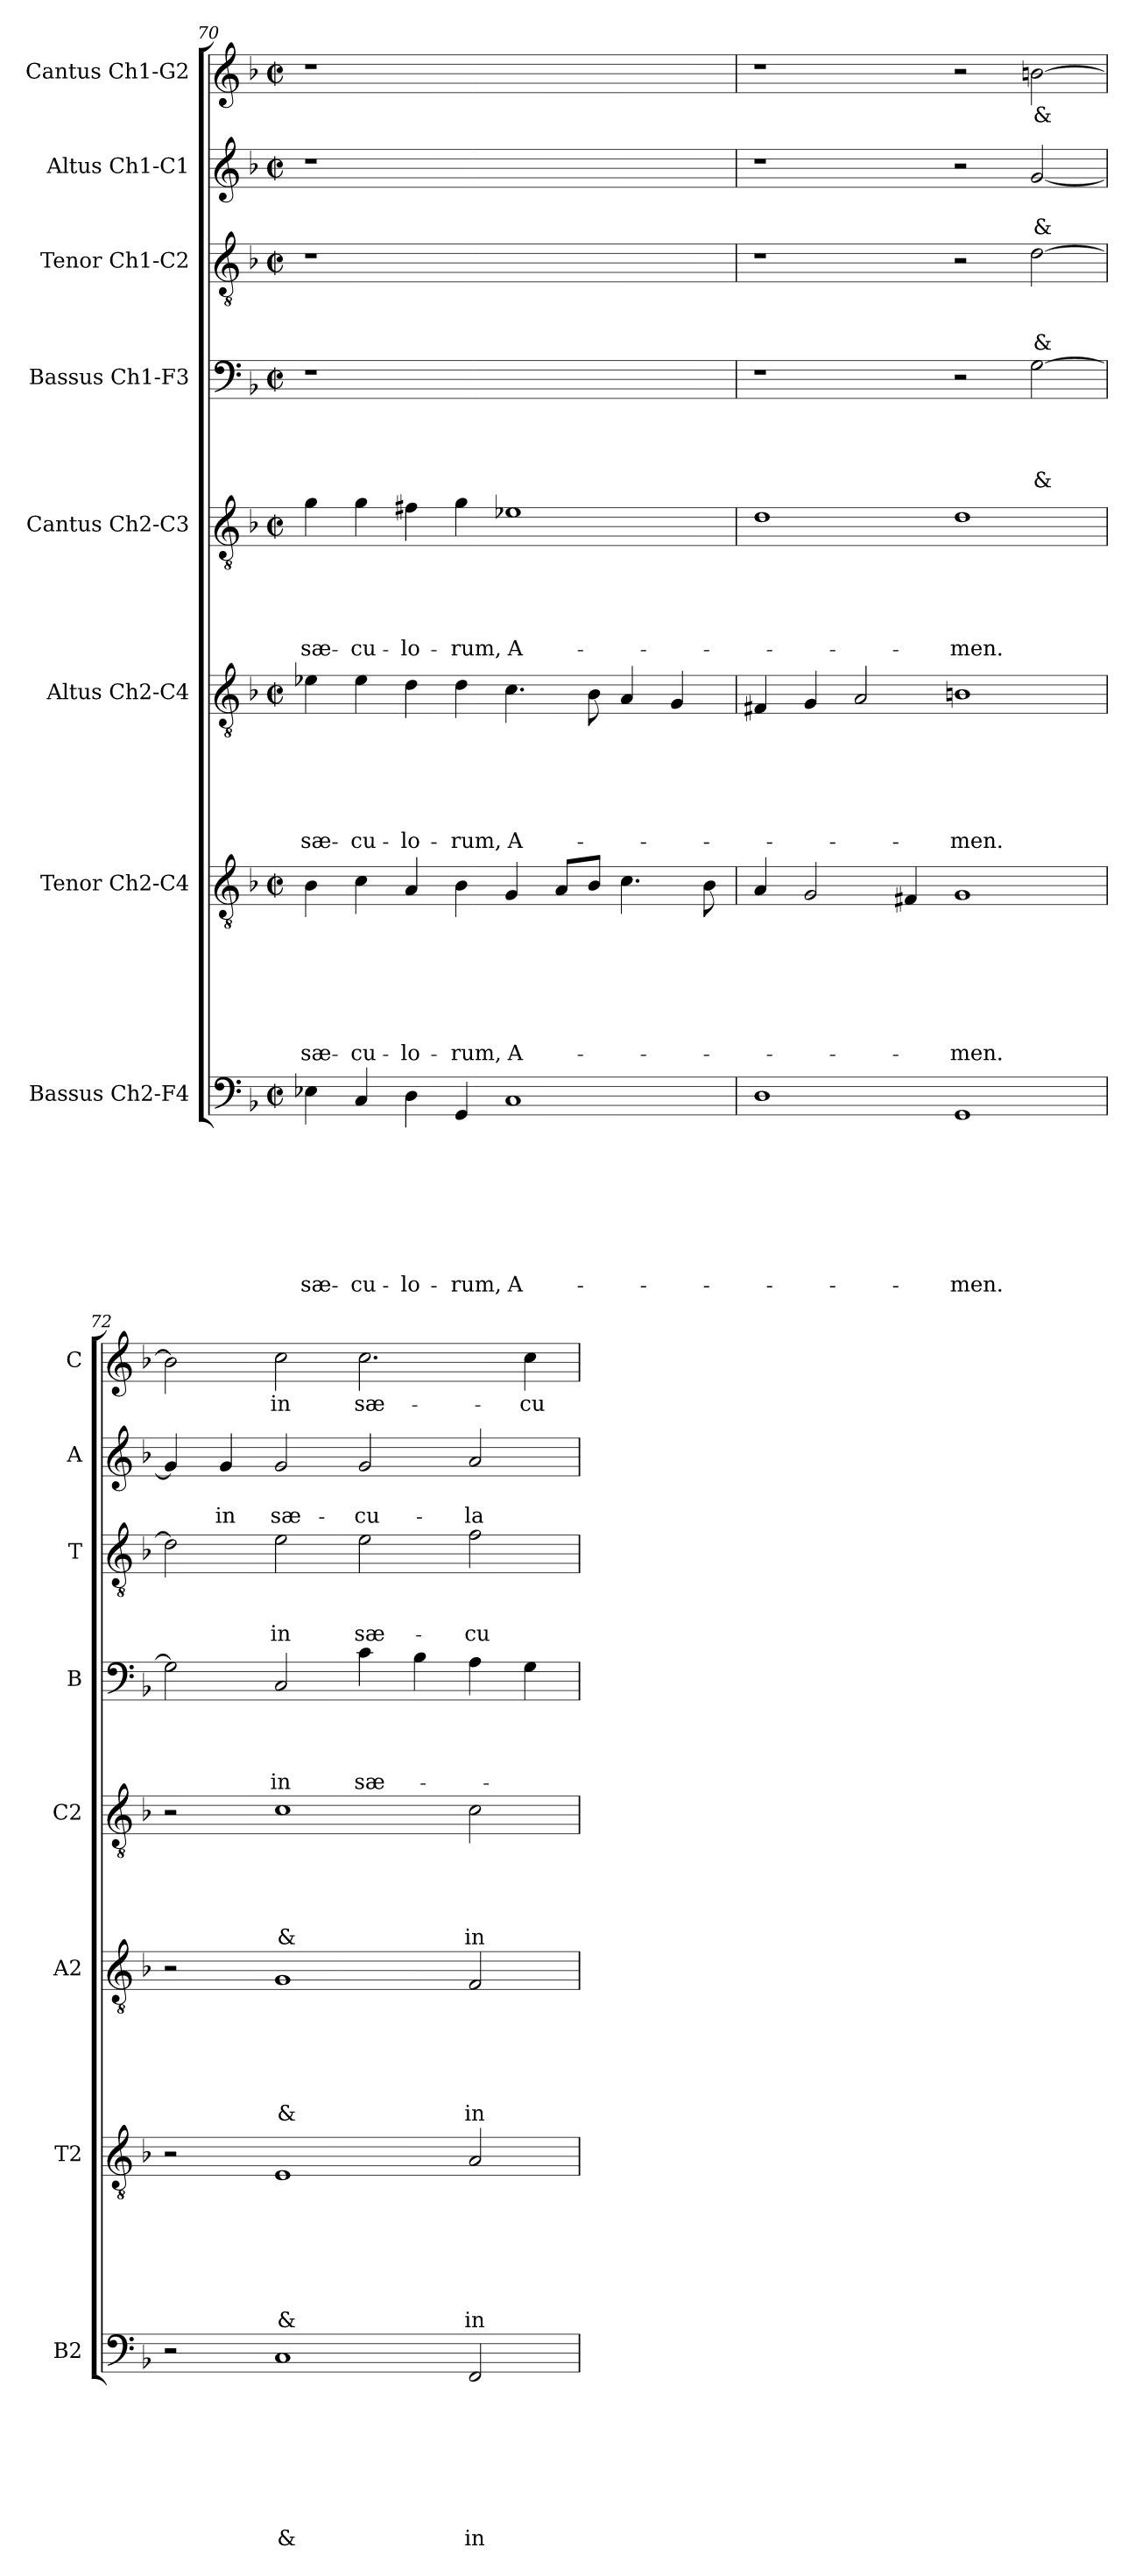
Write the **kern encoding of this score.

**kern	**text	**text	**text	**text	**text	**text	**text	**text	**kern	**text	**text	**text	**text	**text	**text	**text	**kern	**text	**text	**text	**text	**text	**text	**kern	**text	**text	**text	**text	**text	**kern	**text	**text	**text	**text	**kern	**text	**text	**text	**kern	**text	**text	**kern	**text
*part8	*part8	*part8	*part8	*part8	*part8	*part8	*part8	*part8	*part7	*part7	*part7	*part7	*part7	*part7	*part7	*part7	*part6	*part6	*part6	*part6	*part6	*part6	*part6	*part5	*part5	*part5	*part5	*part5	*part5	*part4	*part4	*part4	*part4	*part4	*part3	*part3	*part3	*part3	*part2	*part2	*part2	*part1	*part1
*staff8	*staff8	*staff8	*staff8	*staff8	*staff8	*staff8	*staff8	*staff8	*staff7	*staff7	*staff7	*staff7	*staff7	*staff7	*staff7	*staff7	*staff6	*staff6	*staff6	*staff6	*staff6	*staff6	*staff6	*staff5	*staff5	*staff5	*staff5	*staff5	*staff5	*staff4	*staff4	*staff4	*staff4	*staff4	*staff3	*staff3	*staff3	*staff3	*staff2	*staff2	*staff2	*staff1	*staff1
*I"Bassus Ch2-F4	*	*	*	*	*	*	*	*	*I"Tenor Ch2-C4	*	*	*	*	*	*	*	*I"Altus Ch2-C4	*	*	*	*	*	*	*I"Cantus Ch2-C3	*	*	*	*	*	*I"Bassus Ch1-F3	*	*	*	*	*I"Tenor Ch1-C2	*	*	*	*I"Altus Ch1-C1	*	*	*I"Cantus Ch1-G2	*
*I'B2	*	*	*	*	*	*	*	*	*I'T2	*	*	*	*	*	*	*	*I'A2	*	*	*	*	*	*	*I'C2	*	*	*	*	*	*I'B	*	*	*	*	*I'T	*	*	*	*I'A	*	*	*I'C	*
*clefF4	*	*	*	*	*	*	*	*	*clefGv2	*	*	*	*	*	*	*	*clefGv2	*	*	*	*	*	*	*clefGv2	*	*	*	*	*	*clefF4	*	*	*	*	*clefGv2	*	*	*	*clefG2	*	*	*clefG2	*
*k[b-]	*	*	*	*	*	*	*	*	*k[b-]	*	*	*	*	*	*	*	*k[b-]	*	*	*	*	*	*	*k[b-]	*	*	*	*	*	*k[b-]	*	*	*	*	*k[b-]	*	*	*	*k[b-]	*	*	*k[b-]	*
*F:	*	*	*	*	*	*	*	*	*F:	*	*	*	*	*	*	*	*F:	*	*	*	*	*	*	*F:	*	*	*	*	*	*F:	*	*	*	*	*F:	*	*	*	*F:	*	*	*F:	*
*M2/2	*	*	*	*	*	*	*	*	*M2/2	*	*	*	*	*	*	*	*M2/2	*	*	*	*	*	*	*M2/2	*	*	*	*	*	*M2/2	*	*	*	*	*M2/2	*	*	*	*M2/2	*	*	*M2/2	*
*met(c|)	*	*	*	*	*	*	*	*	*met(c|)	*	*	*	*	*	*	*	*met(c|)	*	*	*	*	*	*	*met(c|)	*	*	*	*	*	*met(c|)	*	*	*	*	*met(c|)	*	*	*	*met(c|)	*	*	*met(c|)	*
=70	=70	=70	=70	=70	=70	=70	=70	=70	=70	=70	=70	=70	=70	=70	=70	=70	=70	=70	=70	=70	=70	=70	=70	=70	=70	=70	=70	=70	=70	=70	=70	=70	=70	=70	=70	=70	=70	=70	=70	=70	=70	=70	=70
!	!	!	!	!	!	!	!	!LO:LY:b	!	!	!	!	!	!	!	!LO:LY:b	!	!	!	!	!	!	!LO:LY:b	!	!	!	!	!	!LO:LY:b	!	!	!	!	!	!	!	!	!	!	!	!	!	!
4E-X\	.	.	.	.	.	.	.	sæ-	4B-\	.	.	.	.	.	.	sæ-	4e-X\	.	.	.	.	.	sæ-	4g\	.	.	.	.	sæ-	1r	.	.	.	.	1r	.	.	.	1r	.	.	1r	.
!	!	!	!	!	!	!	!	!LO:LY:b	!	!	!	!	!	!	!	!LO:LY:b	!	!	!	!	!	!	!LO:LY:b	!	!	!	!	!	!LO:LY:b	!	!	!	!	!	!	!	!	!	!	!	!	!	!
4C/	.	.	.	.	.	.	.	-cu-	4c\	.	.	.	.	.	.	-cu-	4e-\	.	.	.	.	.	-cu-	4g\	.	.	.	.	-cu-	.	.	.	.	.	.	.	.	.	.	.	.	.	.
!	!	!	!	!	!	!	!	!LO:LY:b	!	!	!	!	!	!	!	!LO:LY:b	!	!	!	!	!	!	!LO:LY:b	!	!	!	!	!	!LO:LY:b	!	!	!	!	!	!	!	!	!	!	!	!	!	!
4D\	.	.	.	.	.	.	.	-lo-	4A/	.	.	.	.	.	.	-lo-	4d\	.	.	.	.	.	-lo-	4f#X\	.	.	.	.	-lo-	.	.	.	.	.	.	.	.	.	.	.	.	.	.
!	!	!	!	!	!	!	!	!LO:LY:b	!	!	!	!	!	!	!	!LO:LY:b	!	!	!	!	!	!	!LO:LY:b	!	!	!	!	!	!LO:LY:b	!	!	!	!	!	!	!	!	!	!	!	!	!	!
4GG/	.	.	.	.	.	.	.	-rum,	4B-\	.	.	.	.	.	.	-rum,	4d\	.	.	.	.	.	-rum,	4g\	.	.	.	.	-rum,	.	.	.	.	.	.	.	.	.	.	.	.	.	.
!	!	!	!	!	!	!	!	!LO:LY:b	!	!	!	!	!	!	!	!LO:LY:b	!	!	!	!	!	!	!LO:LY:b	!	!	!	!	!	!LO:LY:b	!	!	!	!	!	!	!	!	!	!	!	!	!	!
1C	.	.	.	.	.	.	.	A-	4G/	.	.	.	.	.	.	A-	4.c\	.	.	.	.	.	A-	1e-X	.	.	.	.	A-	1ryy	.	.	.	.	1ryy	.	.	.	1ryy	.	.	1ryy	.
.	.	.	.	.	.	.	.	.	8A/L	.	.	.	.	.	.	.	.	.	.	.	.	.	.	.	.	.	.	.	.	.	.	.	.	.	.	.	.	.	.	.	.	.	.
.	.	.	.	.	.	.	.	.	8B-/J	.	.	.	.	.	.	.	8B-\	.	.	.	.	.	.	.	.	.	.	.	.	.	.	.	.	.	.	.	.	.	.	.	.	.	.
.	.	.	.	.	.	.	.	.	4.c\	.	.	.	.	.	.	.	4A/	.	.	.	.	.	.	.	.	.	.	.	.	.	.	.	.	.	.	.	.	.	.	.	.	.	.
.	.	.	.	.	.	.	.	.	.	.	.	.	.	.	.	.	4G/	.	.	.	.	.	.	.	.	.	.	.	.	.	.	.	.	.	.	.	.	.	.	.	.	.	.
.	.	.	.	.	.	.	.	.	8B-\	.	.	.	.	.	.	.	.	.	.	.	.	.	.	.	.	.	.	.	.	.	.	.	.	.	.	.	.	.	.	.	.	.	.
=71	=71	=71	=71	=71	=71	=71	=71	=71	=71	=71	=71	=71	=71	=71	=71	=71	=71	=71	=71	=71	=71	=71	=71	=71	=71	=71	=71	=71	=71	=71	=71	=71	=71	=71	=71	=71	=71	=71	=71	=71	=71	=71	=71
1D	.	.	.	.	.	.	.	.	4A/	.	.	.	.	.	.	.	4F#X/	.	.	.	.	.	.	1d	.	.	.	.	.	1r	.	.	.	.	1r	.	.	.	1r	.	.	1r	.
.	.	.	.	.	.	.	.	.	2G/	.	.	.	.	.	.	.	4G/	.	.	.	.	.	.	.	.	.	.	.	.	.	.	.	.	.	.	.	.	.	.	.	.	.	.
.	.	.	.	.	.	.	.	.	.	.	.	.	.	.	.	.	2A/	.	.	.	.	.	.	.	.	.	.	.	.	.	.	.	.	.	.	.	.	.	.	.	.	.	.
.	.	.	.	.	.	.	.	.	4F#X/	.	.	.	.	.	.	.	.	.	.	.	.	.	.	.	.	.	.	.	.	.	.	.	.	.	.	.	.	.	.	.	.	.	.
!	!	!	!	!	!	!	!	!LO:LY:b	!	!	!	!	!	!	!	!LO:LY:b	!	!	!	!	!	!	!LO:LY:b	!	!	!	!	!	!LO:LY:b	!	!	!	!	!	!	!	!	!	!	!	!	!	!
1GG	.	.	.	.	.	.	.	-men.	1G	.	.	.	.	.	.	-men.	1Bn	.	.	.	.	.	-men.	1d	.	.	.	.	-men.	2r	.	.	.	.	2r	.	.	.	2r	.	.	2r	.
!	!	!	!	!	!	!	!	!	!	!	!	!	!	!	!	!	!	!	!	!	!	!	!	!	!	!	!	!	!	!	!	!	!	!LO:LY:b	!	!	!	!LO:LY:b	!	!	!LO:LY:b	!	!LO:LY:b
.	.	.	.	.	.	.	.	.	.	.	.	.	.	.	.	.	.	.	.	.	.	.	.	.	.	.	.	.	.	[2G\	.	.	.	&	[2d\	.	.	&	[2g/	.	&	[2bn\	&
=72	=72	=72	=72	=72	=72	=72	=72	=72	=72	=72	=72	=72	=72	=72	=72	=72	=72	=72	=72	=72	=72	=72	=72	=72	=72	=72	=72	=72	=72	=72	=72	=72	=72	=72	=72	=72	=72	=72	=72	=72	=72	=72	=72
2r	.	.	.	.	.	.	.	.	2r	.	.	.	.	.	.	.	2r	.	.	.	.	.	.	2r	.	.	.	.	.	2G\]	.	.	.	.	2d\]	.	.	.	4g/]	.	.	2b\]	.
!	!	!	!	!	!	!	!	!	!	!	!	!	!	!	!	!	!	!	!	!	!	!	!	!	!	!	!	!	!	!	!	!	!	!	!	!	!	!	!	!	!LO:LY:b	!	!
.	.	.	.	.	.	.	.	.	.	.	.	.	.	.	.	.	.	.	.	.	.	.	.	.	.	.	.	.	.	.	.	.	.	.	.	.	.	.	4g/	.	in	.	.
!	!	!	!	!	!	!	!	!LO:LY:b	!	!	!	!	!	!	!	!LO:LY:b	!	!	!	!	!	!	!LO:LY:b	!	!	!	!	!	!LO:LY:b	!	!	!	!	!LO:LY:b	!	!	!	!LO:LY:b	!	!	!LO:LY:b	!	!LO:LY:b
1C	.	.	.	.	.	.	.	&	1E	.	.	.	.	.	.	&	1G	.	.	.	.	.	&	1c	.	.	.	.	&	2C/	.	.	.	in	2e\	.	.	in	2g/	.	sæ-	2cc\	in
!	!	!	!	!	!	!	!	!	!	!	!	!	!	!	!	!	!	!	!	!	!	!	!	!	!	!	!	!	!	!	!	!	!	!LO:LY:b	!	!	!	!LO:LY:b	!	!	!LO:LY:b	!	!LO:LY:b
.	.	.	.	.	.	.	.	.	.	.	.	.	.	.	.	.	.	.	.	.	.	.	.	.	.	.	.	.	.	4c\	.	.	.	sæ-	2e\	.	.	sæ-	2g/	.	-cu-	2.cc\	sæ-
.	.	.	.	.	.	.	.	.	.	.	.	.	.	.	.	.	.	.	.	.	.	.	.	.	.	.	.	.	.	4B-\	.	.	.	.	.	.	.	.	.	.	.	.	.
!	!	!	!	!	!	!	!	!LO:LY:b	!	!	!	!	!	!	!	!LO:LY:b	!	!	!	!	!	!	!LO:LY:b	!	!	!	!	!	!LO:LY:b	!	!	!	!	!	!	!	!	!LO:LY:b	!	!	!LO:LY:b	!	!
2FF/	.	.	.	.	.	.	.	in	2A/	.	.	.	.	.	.	in	2F/	.	.	.	.	.	in	2c\	.	.	.	.	in	4A\	.	.	.	.	2f\	.	.	-cu-	2a/	.	-la	.	.
!	!	!	!	!	!	!	!	!	!	!	!	!	!	!	!	!	!	!	!	!	!	!	!	!	!	!	!	!	!	!	!	!	!	!	!	!	!	!	!	!	!	!	!LO:LY:b
.	.	.	.	.	.	.	.	.	.	.	.	.	.	.	.	.	.	.	.	.	.	.	.	.	.	.	.	.	.	4G\	.	.	.	.	.	.	.	.	.	.	.	4cc\	-cu-
=	=	=	=	=	=	=	=	=	=	=	=	=	=	=	=	=	=	=	=	=	=	=	=	=	=	=	=	=	=	=	=	=	=	=	=	=	=	=	=	=	=	=	=
*-	*-	*-	*-	*-	*-	*-	*-	*-	*-	*-	*-	*-	*-	*-	*-	*-	*-	*-	*-	*-	*-	*-	*-	*-	*-	*-	*-	*-	*-	*-	*-	*-	*-	*-	*-	*-	*-	*-	*-	*-	*-	*-	*-
